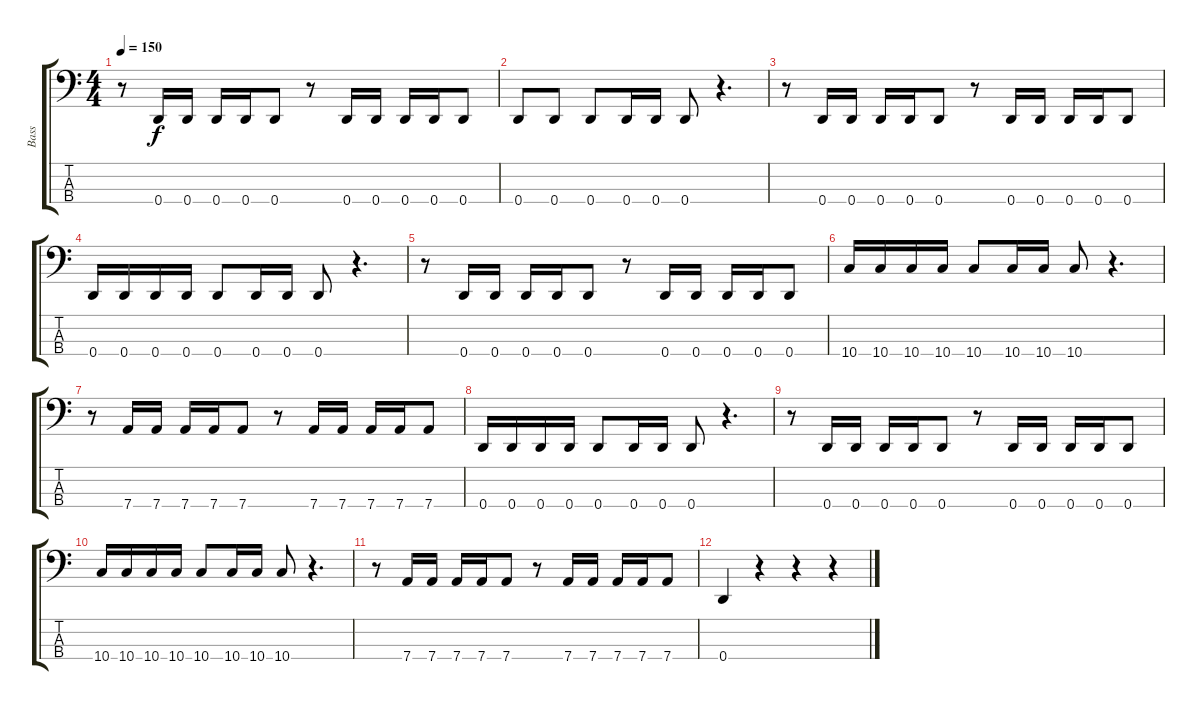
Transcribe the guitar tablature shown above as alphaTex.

\track ("Bass" "Bass") {instrument electricbasspick}
\staff {score tabs}
\tuning (G2 D2 A1 D1) {hide}
\ts (4 4)
\tempo 150
\clef f4
\ks c
r.8{dy f} 0.4.16 0.4.16 0.4.16 0.4.16 0.4.8 r.8 0.4.16 0.4.16 0.4.16 0.4.16 0.4.8 |
0.4.8 0.4.8 0.4.8 0.4.16 0.4.16 0.4.8 r.4{d} |
r.8 0.4.16 0.4.16 0.4.16 0.4.16 0.4.8 r.8 0.4.16 0.4.16 0.4.16 0.4.16 0.4.8 |
0.4.16 0.4.16 0.4.16 0.4.16 0.4.8 0.4.16 0.4.16 0.4.8 r.4{d} |
r.8 0.4.16 0.4.16 0.4.16 0.4.16 0.4.8 r.8 0.4.16 0.4.16 0.4.16 0.4.16 0.4.8 |
10.4.16 10.4.16 10.4.16 10.4.16 10.4.8 10.4.16 10.4.16 10.4.8 r.4{d} |
r.8 7.4.16 7.4.16 7.4.16 7.4.16 7.4.8 r.8 7.4.16 7.4.16 7.4.16 7.4.16 7.4.8 |
0.4.16 0.4.16 0.4.16 0.4.16 0.4.8 0.4.16 0.4.16 0.4.8 r.4{d} |
r.8 0.4.16 0.4.16 0.4.16 0.4.16 0.4.8 r.8 0.4.16 0.4.16 0.4.16 0.4.16 0.4.8 |
10.4.16 10.4.16 10.4.16 10.4.16 10.4.8 10.4.16 10.4.16 10.4.8 r.4{d} |
r.8 7.4.16 7.4.16 7.4.16 7.4.16 7.4.8 r.8 7.4.16 7.4.16 7.4.16 7.4.16 7.4.8 |
0.4.4 r.4 r.4 r.4
